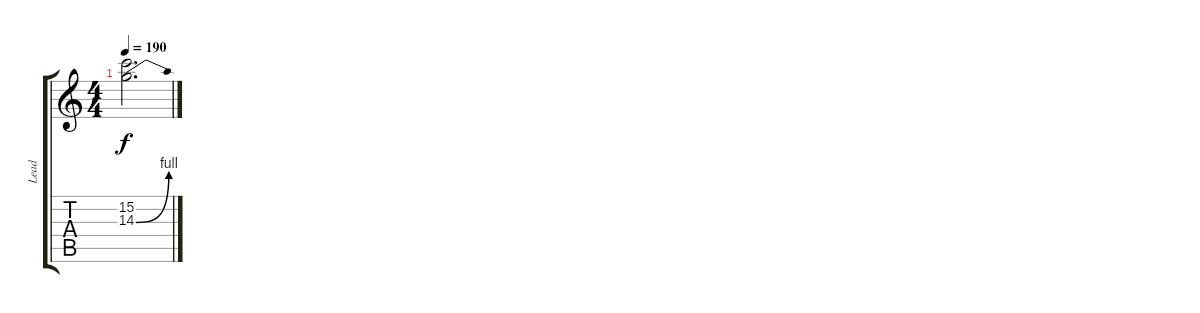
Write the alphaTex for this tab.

\track ("Lead" "Lead") {instrument distortionguitar}
\staff {score tabs}
\tuning (D4 A3 F3 C3 G2 D2) {hide}
\ts (4 4)
\tempo 190
\clef g2
\ks c
(15.2 14.3{be (bend 0 0 60 4)}).2{d dy f}
